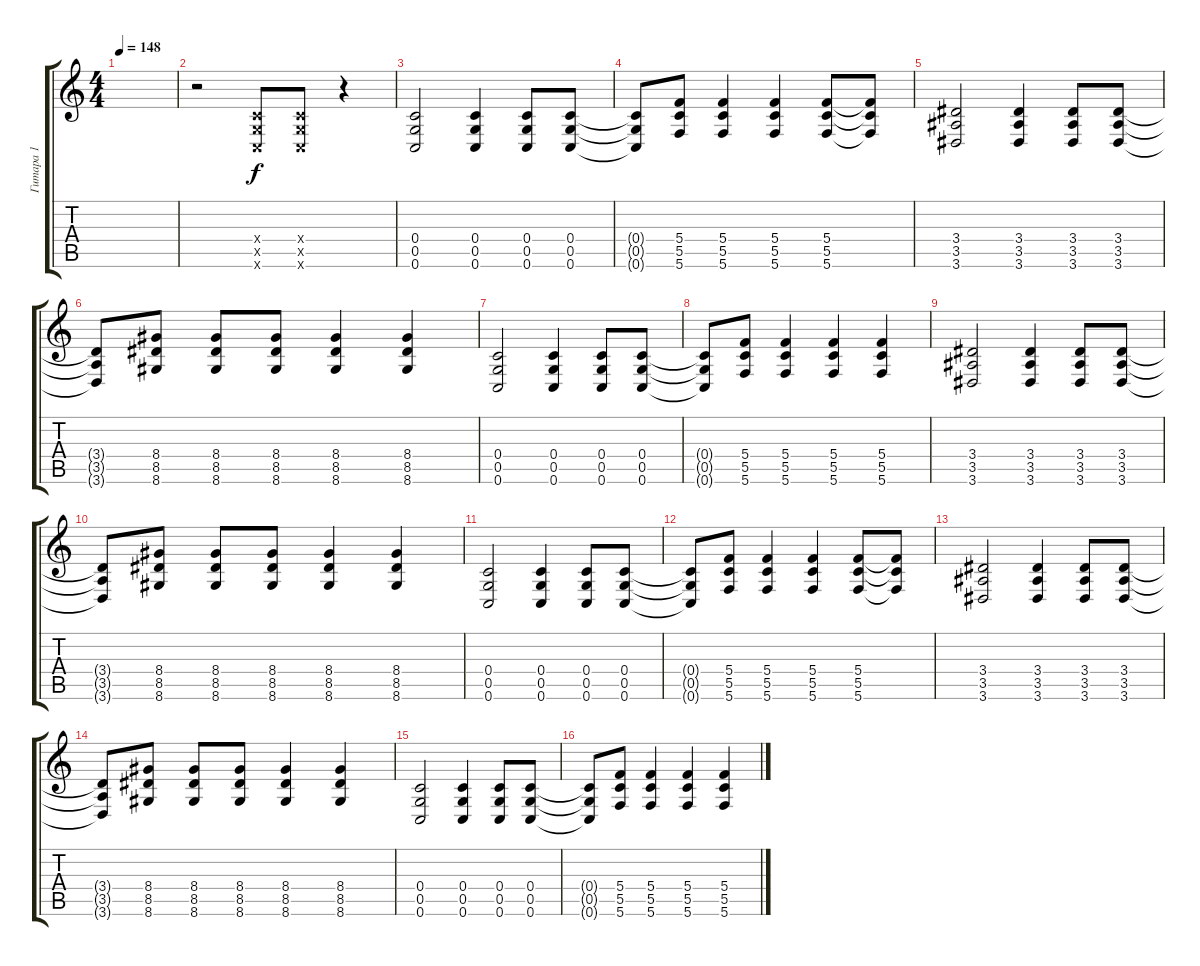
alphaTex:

\track ("Гитара 1" "Гитара 1") {instrument distortionguitar}
\staff {score tabs}
\tuning (D4 A3 F3 C3 G2 C2) {hide}
\ts (4 4)
\tempo 148
\clef g2
\ks c
|
r.2{volume 13} (0.4{x} 0.5{x} 0.6{x}).8 (0.4{x} 0.5{x} 0.6{x}).8 r.4 |
(0.4 0.5 0.6).2 (0.4 0.5 0.6).4 (0.4 0.5 0.6).8 (0.4 0.5 0.6).8 |
(0.4{t} 0.5{t} 0.6{t}).8 (5.4 5.5 5.6).8 (5.4 5.5 5.6).4 (5.4 5.5 5.6).4 (5.4 5.5 5.6).8 (5.4{t} 5.5{t} 5.6{t}).8 |
(3.4 3.5 3.6).2 (3.4 3.5 3.6).4 (3.4 3.5 3.6).8 (3.4 3.5 3.6).8 |
(3.4{t} 3.5{t} 3.6{t}).8 (8.4 8.5 8.6).8 (8.4 8.5 8.6).8 (8.4 8.5 8.6).8 (8.4 8.5 8.6).4 (8.4 8.5 8.6).4 |
(0.4 0.5 0.6).2 (0.4 0.5 0.6).4 (0.4 0.5 0.6).8 (0.4 0.5 0.6).8 |
(0.4{t} 0.5{t} 0.6{t}).8 (5.4 5.5 5.6).8 (5.4 5.5 5.6).4 (5.4 5.5 5.6).4 (5.4 5.5 5.6).4 |
(3.4 3.5 3.6).2 (3.4 3.5 3.6).4 (3.4 3.5 3.6).8 (3.4 3.5 3.6).8 |
(3.4{t} 3.5{t} 3.6{t}).8 (8.4 8.5 8.6).8 (8.4 8.5 8.6).8 (8.4 8.5 8.6).8 (8.4 8.5 8.6).4 (8.4 8.5 8.6).4 |
(0.4 0.5 0.6).2 (0.4 0.5 0.6).4 (0.4 0.5 0.6).8 (0.4 0.5 0.6).8 |
(0.4{t} 0.5{t} 0.6{t}).8 (5.4 5.5 5.6).8 (5.4 5.5 5.6).4 (5.4 5.5 5.6).4 (5.4 5.5 5.6).8 (5.4{t} 5.5{t} 5.6{t}).8 |
(3.4 3.5 3.6).2 (3.4 3.5 3.6).4 (3.4 3.5 3.6).8 (3.4 3.5 3.6).8 |
(3.4{t} 3.5{t} 3.6{t}).8 (8.4 8.5 8.6).8 (8.4 8.5 8.6).8 (8.4 8.5 8.6).8 (8.4 8.5 8.6).4 (8.4 8.5 8.6).4 |
(0.4 0.5 0.6).2 (0.4 0.5 0.6).4 (0.4 0.5 0.6).8 (0.4 0.5 0.6).8 |
(0.4{t} 0.5{t} 0.6{t}).8 (5.4 5.5 5.6).8 (5.4 5.5 5.6).4 (5.4 5.5 5.6).4 (5.4 5.5 5.6).4
